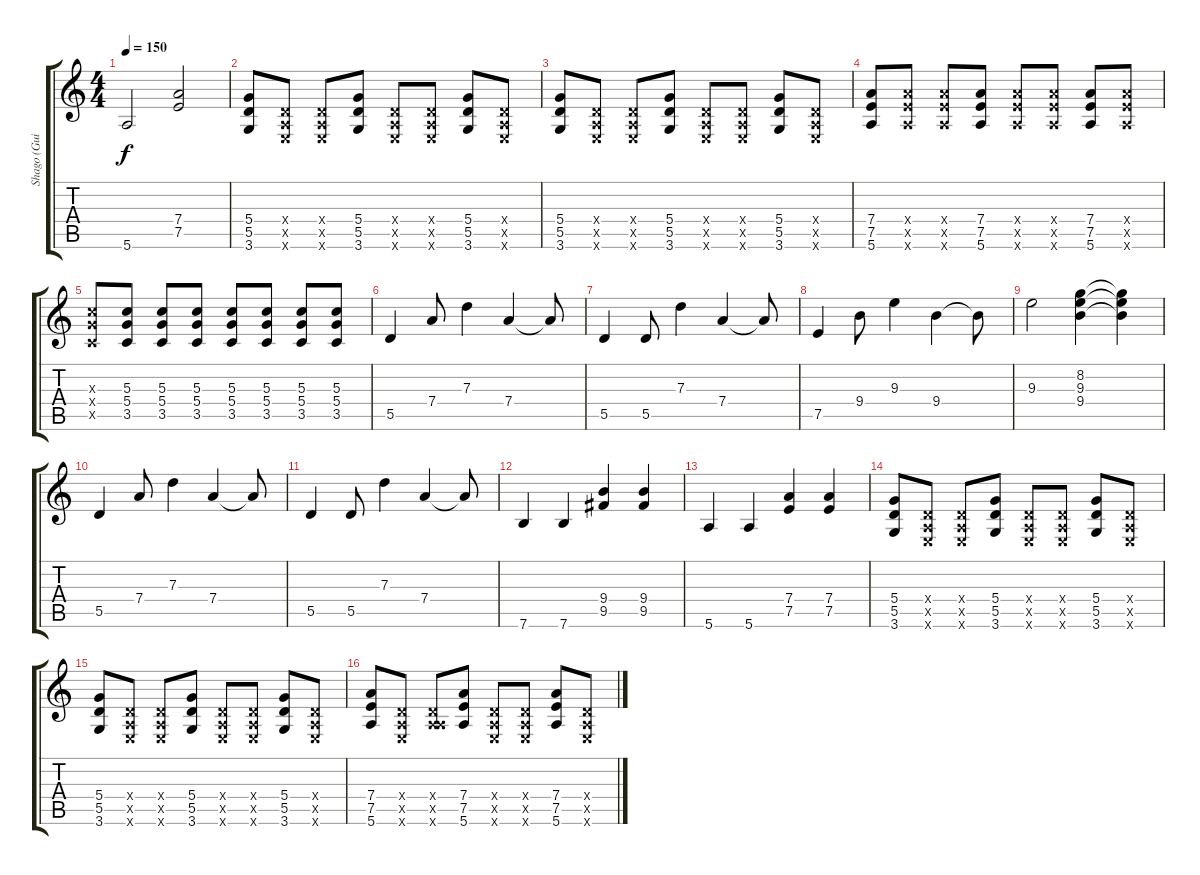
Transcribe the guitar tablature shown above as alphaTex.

\track ("Shago (Guitar 2)" "Shago (Gui") {instrument distortionguitar}
\staff {score tabs}
\tuning (E4 B3 G3 D3 A2 E2) {hide}
\ts (4 4)
\tempo 150
\clef g2
\ks c
5.6.2{dy f} (7.4 7.5).2 |
(5.4 5.5 3.6).8 (0.4{x} 0.5{x} 0.6{x}).8 (0.4{x} 0.5{x} 0.6{x}).8 (5.4 5.5 3.6).8 (0.4{x} 0.5{x} 0.6{x}).8 (0.4{x} 0.5{x} 0.6{x}).8 (5.4 5.5 3.6).8 (0.4{x} 0.5{x} 0.6{x}).8 |
(5.4 5.5 3.6).8 (0.4{x} 0.5{x} 0.6{x}).8 (0.4{x} 0.5{x} 0.6{x}).8 (5.4 5.5 3.6).8 (0.4{x} 0.5{x} 0.6{x}).8 (0.4{x} 0.5{x} 0.6{x}).8 (5.4 5.5 3.6).8 (0.4{x} 0.5{x} 0.6{x}).8 |
(7.4 7.5 5.6).8 (7.4{x} 7.5{x} 5.6{x}).8 (7.4{x} 7.5{x} 5.6{x}).8 (7.4 7.5 5.6).8 (7.4{x} 7.5{x} 5.6{x}).8 (7.4{x} 7.5{x} 5.6{x}).8 (7.4 7.5 5.6).8 (7.4{x} 7.5{x} 5.6{x}).8 |
(5.3{x} 5.4{x} 3.5{x}).8 (5.3 5.4 3.5).8 (5.3 5.4 3.5).8 (5.3 5.4 3.5).8 (5.3 5.4 3.5).8 (5.3 5.4 3.5).8 (5.3 5.4 3.5).8 (5.3 5.4 3.5).8 |
5.5.4 7.4.8 7.3.4 7.4.4 7.4{t}.8 |
5.5.4 5.5.8 7.3.4 7.4.4 7.4{t}.8 |
7.5.4 9.4.8 9.3.4 9.4.4 9.4{t}.8 |
9.3.2 (8.2 9.3 9.4).4 (8.2{t} 9.3{t} 9.4{t}).4 |
5.5.4 7.4.8 7.3.4 7.4.4 7.4{t}.8 |
5.5.4 5.5.8 7.3.4 7.4.4 7.4{t}.8 |
7.6.4 7.6.4 (9.4 9.5).4 (9.4 9.5).4 |
5.6.4 5.6.4 (7.4 7.5).4 (7.4 7.5).4 |
(5.4 5.5 3.6).8 (0.4{x} 0.5{x} 0.6{x}).8 (0.4{x} 0.5{x} 0.6{x}).8 (5.4 5.5 3.6).8 (0.4{x} 0.5{x} 0.6{x}).8 (0.4{x} 0.5{x} 0.6{x}).8 (5.4 5.5 3.6).8 (0.4{x} 0.5{x} 0.6{x}).8 |
(5.4 5.5 3.6).8 (0.4{x} 0.5{x} 0.6{x}).8 (0.4{x} 0.5{x} 0.6{x}).8 (5.4 5.5 3.6).8 (0.4{x} 0.5{x} 0.6{x}).8 (0.4{x} 0.5{x} 0.6{x}).8 (5.4 5.5 3.6).8 (0.4{x} 0.5{x} 0.6{x}).8 |
(7.4 7.5 5.6).8 (0.4{x} 0.5{x} 0.6{x}).8 (0.4{x} 0.5{x} 5.6{x}).8 (7.4 7.5 5.6).8 (0.4{x} 0.5{x} 0.6{x}).8 (0.4{x} 0.5{x} 0.6{x}).8 (7.4 7.5 5.6).8 (0.4{x} 0.5{x} 0.6{x}).8
